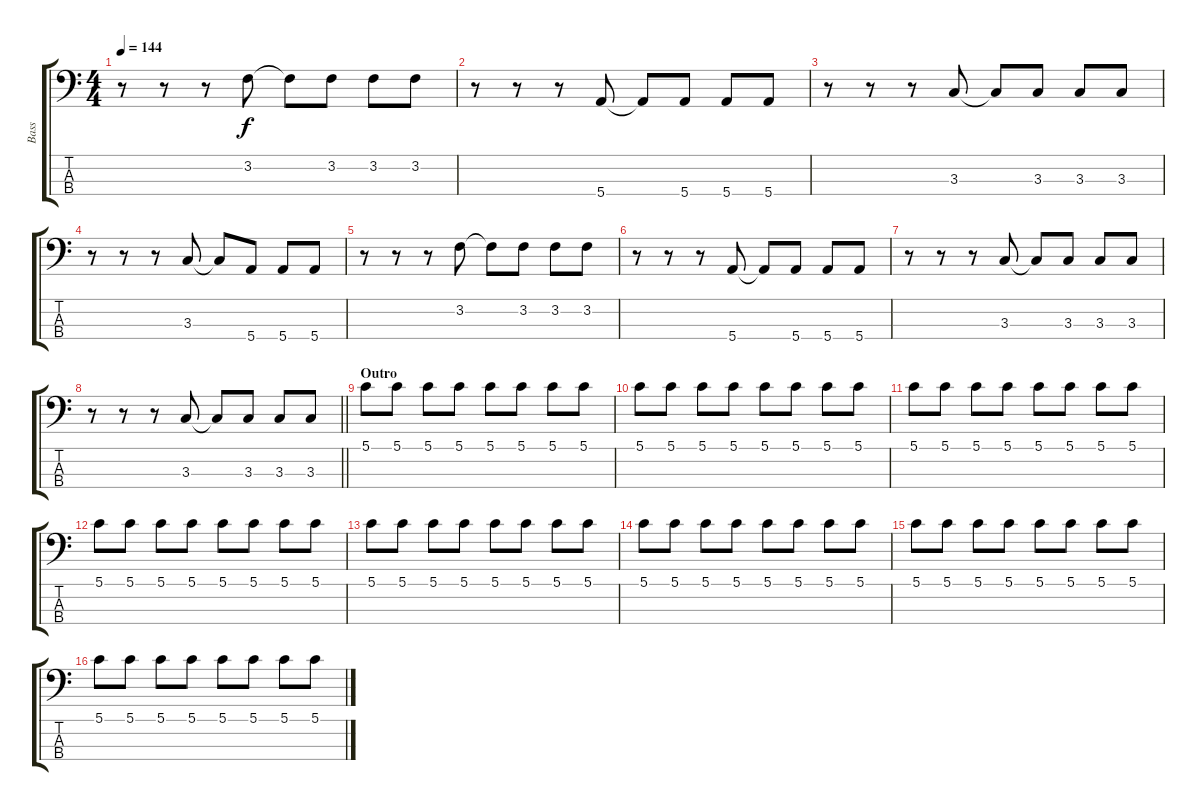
\track ("Bass" "Bass") {instrument electricbassfinger}
\staff {score tabs}
\tuning (G2 D2 A1 E1) {hide}
\ts (4 4)
\tempo 144
\clef f4
\ks c
r.8{dy f} r.8 r.8 3.2.8 3.2{t}.8 3.2.8 3.2.8 3.2.8 |
r.8 r.8 r.8 5.4.8 5.4{t}.8 5.4.8 5.4.8 5.4.8 |
r.8 r.8 r.8 3.3.8 3.3{t}.8 3.3.8 3.3.8 3.3.8 |
r.8 r.8 r.8 3.3.8 3.3{t}.8 5.4.8 5.4.8 5.4.8 |
r.8 r.8 r.8 3.2.8 3.2{t}.8 3.2.8 3.2.8 3.2.8 |
r.8 r.8 r.8 5.4.8 5.4{t}.8 5.4.8 5.4.8 5.4.8 |
r.8 r.8 r.8 3.3.8 3.3{t}.8 3.3.8 3.3.8 3.3.8 |
\barLineRight lightlight
r.8 r.8 r.8 3.3.8 3.3{t}.8 3.3.8 3.3.8 3.3.8 |
\section ("" "Outro")
5.1.8 5.1.8 5.1.8 5.1.8 5.1.8 5.1.8 5.1.8 5.1.8 |
5.1.8 5.1.8 5.1.8 5.1.8 5.1.8 5.1.8 5.1.8 5.1.8 |
5.1.8 5.1.8 5.1.8 5.1.8 5.1.8 5.1.8 5.1.8 5.1.8 |
5.1.8 5.1.8 5.1.8 5.1.8 5.1.8 5.1.8 5.1.8 5.1.8 |
5.1.8 5.1.8 5.1.8 5.1.8 5.1.8 5.1.8 5.1.8 5.1.8 |
5.1.8 5.1.8 5.1.8 5.1.8 5.1.8 5.1.8 5.1.8 5.1.8 |
5.1.8 5.1.8 5.1.8 5.1.8 5.1.8 5.1.8 5.1.8 5.1.8 |
5.1.8 5.1.8 5.1.8 5.1.8 5.1.8 5.1.8 5.1.8 5.1.8
